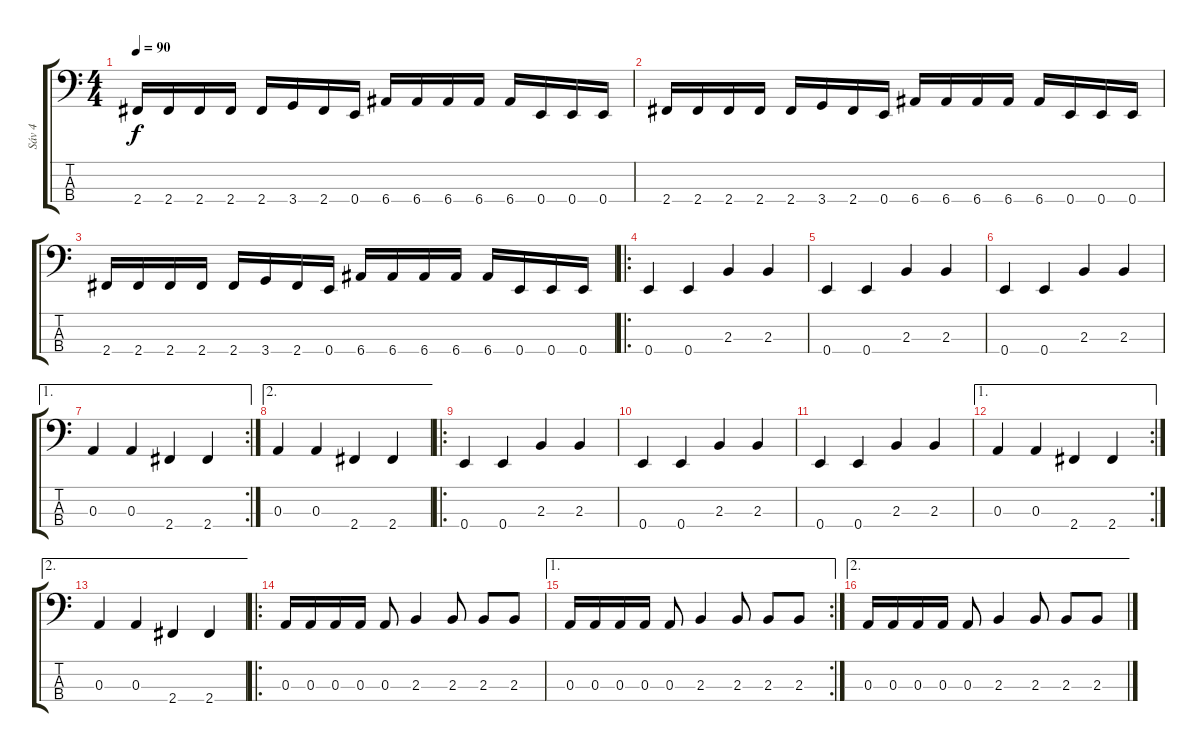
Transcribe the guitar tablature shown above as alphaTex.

\track ("Sáv 4" "Sáv 4") {instrument electricbassfinger}
\staff {score tabs}
\tuning (G2 D2 A1 E1) {hide}
\ts (4 4)
\tempo 90
\clef f4
\ks c
2.4.16{dy f} 2.4.16 2.4.16 2.4.16 2.4.16 3.4.16 2.4.16 0.4.16 6.4.16 6.4.16 6.4.16 6.4.16 6.4.16 0.4.16 0.4.16 0.4.16 |
2.4.16 2.4.16 2.4.16 2.4.16 2.4.16 3.4.16 2.4.16 0.4.16 6.4.16 6.4.16 6.4.16 6.4.16 6.4.16 0.4.16 0.4.16 0.4.16 |
2.4.16 2.4.16 2.4.16 2.4.16 2.4.16 3.4.16 2.4.16 0.4.16 6.4.16 6.4.16 6.4.16 6.4.16 6.4.16 0.4.16 0.4.16 0.4.16 |
\ro
0.4.4 0.4.4 2.3.4 2.3.4 |
0.4.4 0.4.4 2.3.4 2.3.4 |
0.4.4 0.4.4 2.3.4 2.3.4 |
\ae 1
\rc 2
0.3.4 0.3.4 2.4.4 2.4.4 |
\ae 2
0.3.4 0.3.4 2.4.4 2.4.4 |
\ro
0.4.4 0.4.4 2.3.4 2.3.4 |
0.4.4 0.4.4 2.3.4 2.3.4 |
0.4.4 0.4.4 2.3.4 2.3.4 |
\ae 1
\rc 2
0.3.4 0.3.4 2.4.4 2.4.4 |
\ae 2
0.3.4 0.3.4 2.4.4 2.4.4 |
\ro
0.3.16 0.3.16 0.3.16 0.3.16 0.3.8 2.3.4 2.3.8 2.3.8 2.3.8 |
\ae 1
\rc 2
0.3.16 0.3.16 0.3.16 0.3.16 0.3.8 2.3.4 2.3.8 2.3.8 2.3.8 |
\ae 2
0.3.16 0.3.16 0.3.16 0.3.16 0.3.8 2.3.4 2.3.8 2.3.8 2.3.8
